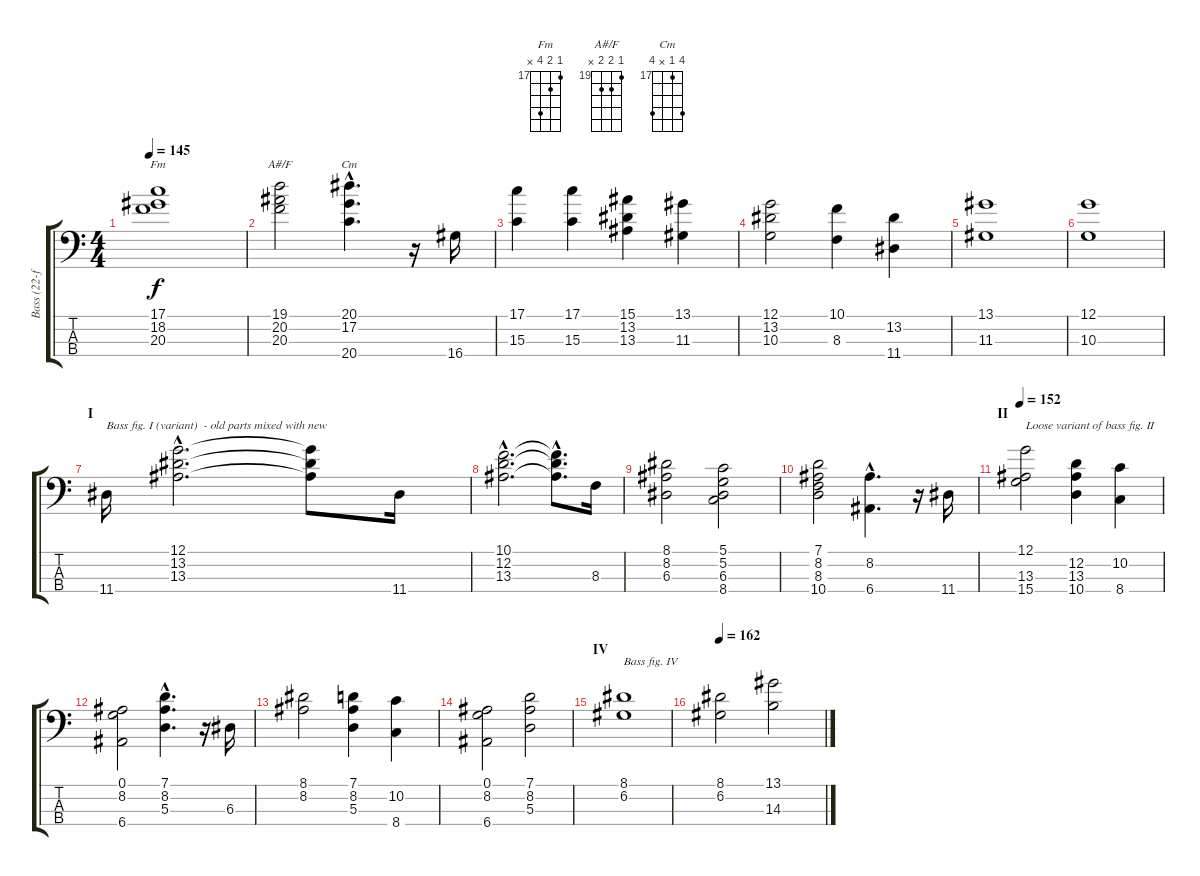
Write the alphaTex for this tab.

\track ("Bass (22-fret)" "Bass (22-f") {instrument electricbassfinger}
\staff {score tabs}
\tuning (G2 D2 A1 E1) {hide}
\chord ("Fm" 17 18 20 x) {firstfret 17}
\chord ("A#/F" 19 20 20 x) {firstfret 19}
\chord ("Cm" 20 17 x 20) {firstfret 17}
\ts (4 4)
\tempo 145
\clef f4
\ks c
(17.1 18.2 20.3).1{ch "Fm" dy f} |
(19.1 20.2 20.3).2{ch "A#/F"} (20.1{hac} 17.2{hac} 20.4{hac}).4{d ch "Cm"} r.16 16.4.16 |
(17.1 15.3).4 (17.1 15.3).4 (15.1 13.2 13.3).4 (13.1 11.3).4 |
(12.1 13.2 10.3).2 (10.1 8.3).4 (13.2 11.4).4 |
(13.1 11.3).1 |
(12.1 10.3).1 |
\section ("" "I")
11.4.16{txt "Bass fig. I (variant)  - old parts mixed with new"} (12.1{hac} 13.2{hac} 13.3{hac}).2{d} (12.1{t} 13.2{t} 13.3{t}).8 11.4.16 |
(10.1{hac} 12.2{hac} 13.3{hac}).2{d} (10.1{hac t} 12.2{hac t} 13.3{hac t}).8{d} 8.3.16 |
(8.1 8.2 6.3).2 (5.1 5.2 6.3 8.4).2 |
(7.1 8.2 8.3 10.4).2 (8.2{hac} 6.4{hac}).4{d} r.16 11.4.16 |
\section ("" "II")
\tempo 152
(12.1 13.3 15.4).2{txt "Loose variant of bass fig. II"} (12.2 13.3 10.4).4 (10.2 8.4).4 |
(0.1 8.2 6.4).2 (7.1{hac} 8.2{hac} 5.3{hac}).4{d} r.16 6.3.16 |
(8.1 8.2).2 (7.1 8.2 5.3).4 (10.2 8.4).4 |
(0.1 8.2 6.4).2 (7.1 8.2 5.3).2 |
\section ("" "IV")
(8.1 6.2).1{txt "Bass fig. IV"} |
\tempo 162
(8.1 6.2).2 (13.1 14.3).2
